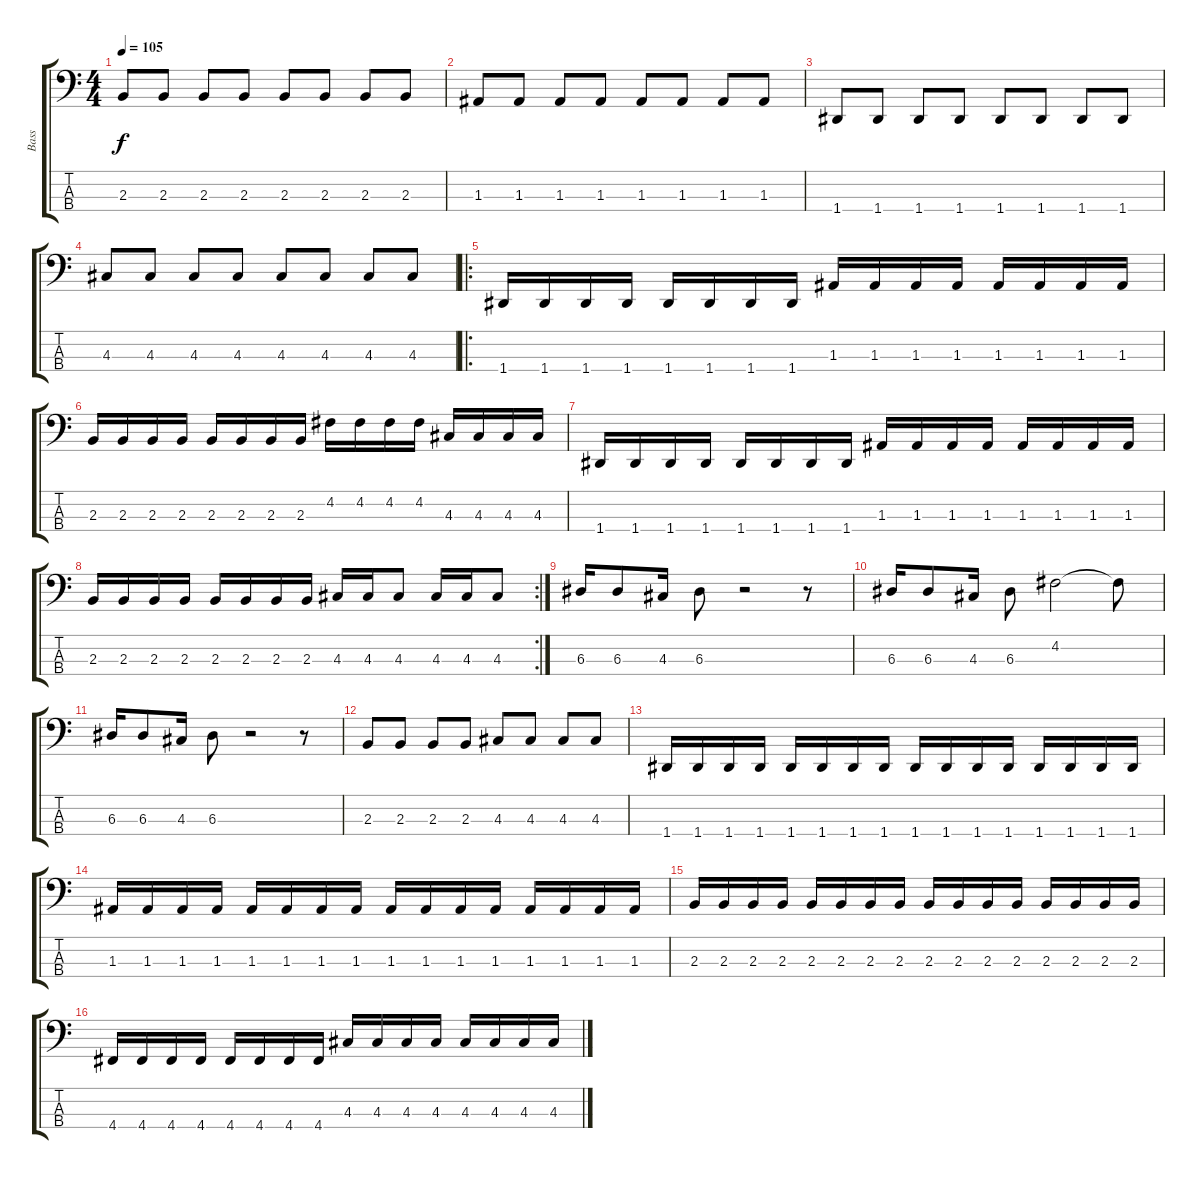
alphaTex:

\track ("Bass" "Bass") {instrument electricbassfinger}
\staff {score tabs}
\tuning (G2 D2 A1 D1) {hide}
\ts (4 4)
\tempo 105
\clef f4
\ks c
2.3.8{dy f} 2.3.8 2.3.8 2.3.8 2.3.8 2.3.8 2.3.8 2.3.8 |
1.3.8 1.3.8 1.3.8 1.3.8 1.3.8 1.3.8 1.3.8 1.3.8 |
1.4.8 1.4.8 1.4.8 1.4.8 1.4.8 1.4.8 1.4.8 1.4.8 |
4.3.8 4.3.8 4.3.8 4.3.8 4.3.8 4.3.8 4.3.8 4.3.8 |
\ro
1.4.16 1.4.16 1.4.16 1.4.16 1.4.16 1.4.16 1.4.16 1.4.16 1.3.16 1.3.16 1.3.16 1.3.16 1.3.16 1.3.16 1.3.16 1.3.16 |
2.3.16 2.3.16 2.3.16 2.3.16 2.3.16 2.3.16 2.3.16 2.3.16 4.2.16 4.2.16 4.2.16 4.2.16 4.3.16 4.3.16 4.3.16 4.3.16 |
1.4.16 1.4.16 1.4.16 1.4.16 1.4.16 1.4.16 1.4.16 1.4.16 1.3.16 1.3.16 1.3.16 1.3.16 1.3.16 1.3.16 1.3.16 1.3.16 |
\rc 2
2.3.16 2.3.16 2.3.16 2.3.16 2.3.16 2.3.16 2.3.16 2.3.16 4.3.16 4.3.16 4.3.8 4.3.16 4.3.16 4.3.8 |
6.3.16 6.3.8 4.3.16 6.3.8 r.2 r.8 |
6.3.16 6.3.8 4.3.16 6.3.8 4.2.2 4.2{t}.8 |
6.3.16 6.3.8 4.3.16 6.3.8 r.2 r.8 |
2.3.8 2.3.8 2.3.8 2.3.8 4.3.8 4.3.8 4.3.8 4.3.8 |
1.4.16 1.4.16 1.4.16 1.4.16 1.4.16 1.4.16 1.4.16 1.4.16 1.4.16 1.4.16 1.4.16 1.4.16 1.4.16 1.4.16 1.4.16 1.4.16 |
1.3.16 1.3.16 1.3.16 1.3.16 1.3.16 1.3.16 1.3.16 1.3.16 1.3.16 1.3.16 1.3.16 1.3.16 1.3.16 1.3.16 1.3.16 1.3.16 |
2.3.16 2.3.16 2.3.16 2.3.16 2.3.16 2.3.16 2.3.16 2.3.16 2.3.16 2.3.16 2.3.16 2.3.16 2.3.16 2.3.16 2.3.16 2.3.16 |
4.4.16 4.4.16 4.4.16 4.4.16 4.4.16 4.4.16 4.4.16 4.4.16 4.3.16 4.3.16 4.3.16 4.3.16 4.3.16 4.3.16 4.3.16 4.3.16
